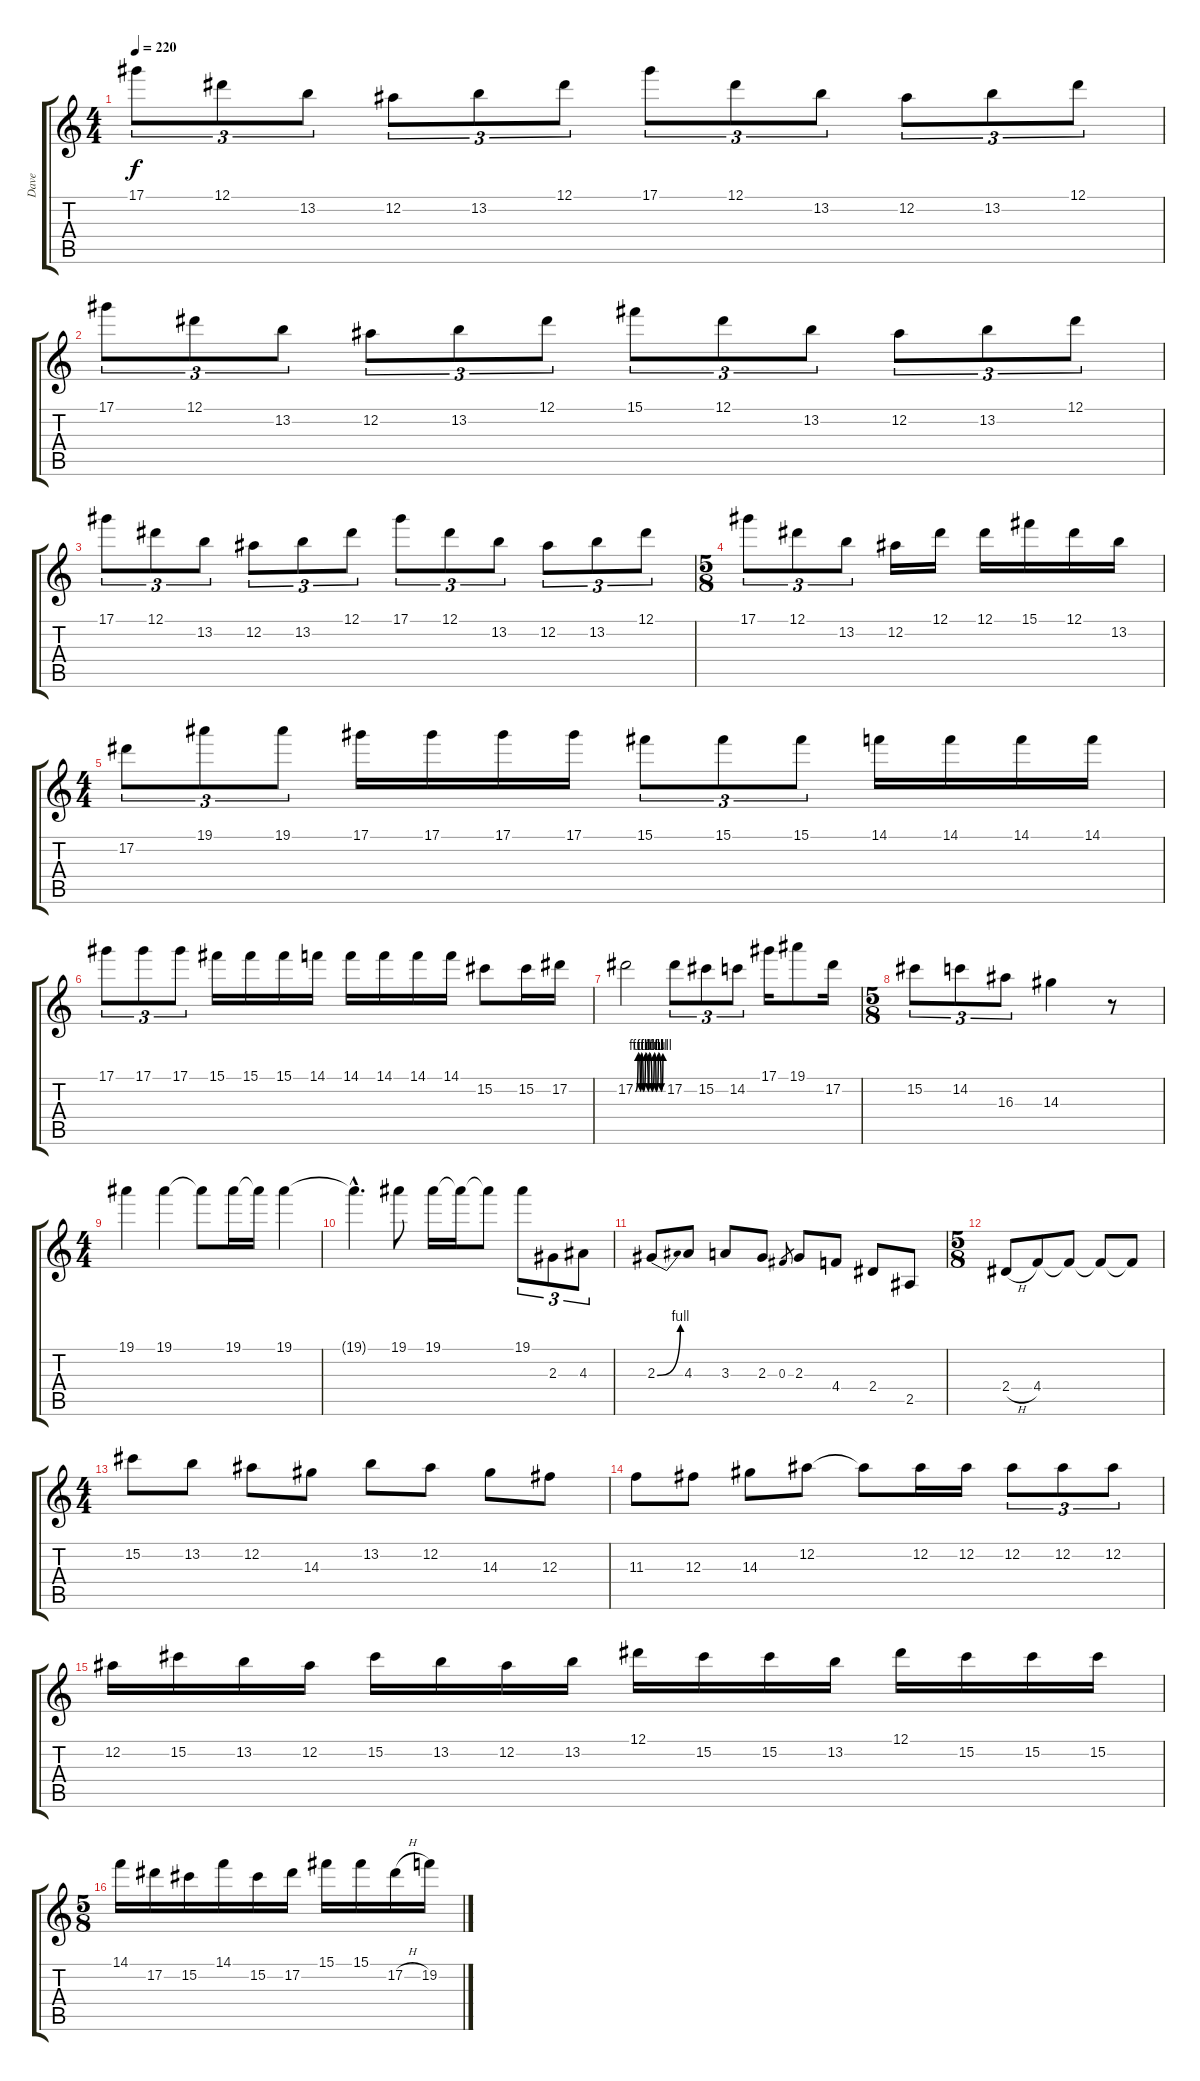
\track ("Dave" "Dave") {instrument distortionguitar}
\staff {score tabs}
\tuning (Eb4 Bb3 Gb3 Db3 Ab2 Db2) {hide}
\ts (4 4)
\tempo 220
\clef g2
\ks c
17.1.8{tu (3 2) dy f balance 8 instrument distortionguitar} 12.1.8{tu (3 2)} 13.2.8{tu (3 2)} 12.2.8{tu (3 2)} 13.2.8{tu (3 2)} 12.1.8{tu (3 2)} 17.1.8{tu (3 2)} 12.1.8{tu (3 2)} 13.2.8{tu (3 2)} 12.2.8{tu (3 2)} 13.2.8{tu (3 2)} 12.1.8{tu (3 2)} |
17.1.8{tu (3 2)} 12.1.8{tu (3 2)} 13.2.8{tu (3 2)} 12.2.8{tu (3 2)} 13.2.8{tu (3 2)} 12.1.8{tu (3 2)} 15.1.8{tu (3 2)} 12.1.8{tu (3 2)} 13.2.8{tu (3 2)} 12.2.8{tu (3 2)} 13.2.8{tu (3 2)} 12.1.8{tu (3 2)} |
17.1.8{tu (3 2)} 12.1.8{tu (3 2)} 13.2.8{tu (3 2)} 12.2.8{tu (3 2)} 13.2.8{tu (3 2)} 12.1.8{tu (3 2)} 17.1.8{tu (3 2)} 12.1.8{tu (3 2)} 13.2.8{tu (3 2)} 12.2.8{tu (3 2)} 13.2.8{tu (3 2)} 12.1.8{tu (3 2)} |
\ts (5 8)
17.1.8{tu (3 2)} 12.1.8{tu (3 2)} 13.2.8{tu (3 2)} 12.2.16 12.1.16 12.1.16 15.1.16 12.1.16 13.2.16 |
\ts (4 4)
17.2.8{tu (3 2)} 19.1.8{tu (3 2)} 19.1.8{tu (3 2)} 17.1.16 17.1.16 17.1.16 17.1.16 15.1.8{tu (3 2)} 15.1.8{tu (3 2)} 15.1.8{tu (3 2)} 14.1.16 14.1.16 14.1.16 14.1.16 |
17.1.8{tu (3 2)} 17.1.8{tu (3 2)} 17.1.8{tu (3 2)} 15.1.16 15.1.16 15.1.16 14.1.16 14.1.16 14.1.16 14.1.16 14.1.16 15.2.8 15.2.16 17.2.16 |
17.2{be (custom 0 0 6 4 11 0 13 4 17 0 22 4 28 0 30 4 36 0 41 4 45 0 50 4 56 0 60 4)}.2 17.2.8{tu (3 2)} 15.2.8{tu (3 2)} 14.2.8{tu (3 2)} 17.1.16 19.1.8 17.2.16 |
\ts (5 8)
15.2.8{tu (3 2)} 14.2.8{tu (3 2)} 16.3.8{tu (3 2)} 14.3.4 r.8 |
\ts (4 4)
19.1.4 19.1.4 19.1{t}.8 19.1.16 19.1{t}.16 19.1.4 |
19.1{hac t}.4{d} 19.1.8 19.1.16 19.1{t}.16 19.1{t}.8 19.1.8{tu (3 2)} 2.3.8{tu (3 2)} 4.3.8{tu (3 2)} |
2.3{be (bend 0 0 60 4)}.8 4.3.8 3.3.8 2.3.8 0.3.8{gr} 2.3.8 4.4.8 2.4.8 2.5.8 |
\ts (5 8)
2.4{h}.8 4.4.8 4.4{t}.8 4.4{t}.8 4.4{t}.8 |
\ts (4 4)
15.2.8 13.2.8 12.2.8 14.3.8 13.2.8 12.2.8 14.3.8 12.3.8 |
11.3.8 12.3.8 14.3.8 12.2.8 12.2{t}.8 12.2.16 12.2.16 12.2.8{tu (3 2)} 12.2.8{tu (3 2)} 12.2.8{tu (3 2)} |
12.2.16 15.2.16 13.2.16 12.2.16 15.2.16 13.2.16 12.2.16 13.2.16 12.1.16 15.2.16 15.2.16 13.2.16 12.1.16 15.2.16 15.2.16 15.2.16 |
\ts (5 8)
14.1.16 17.2.16 15.2.16 14.1.16 15.2.16 17.2.16 15.1.16 15.1.16 17.2{h}.16 19.2.16
